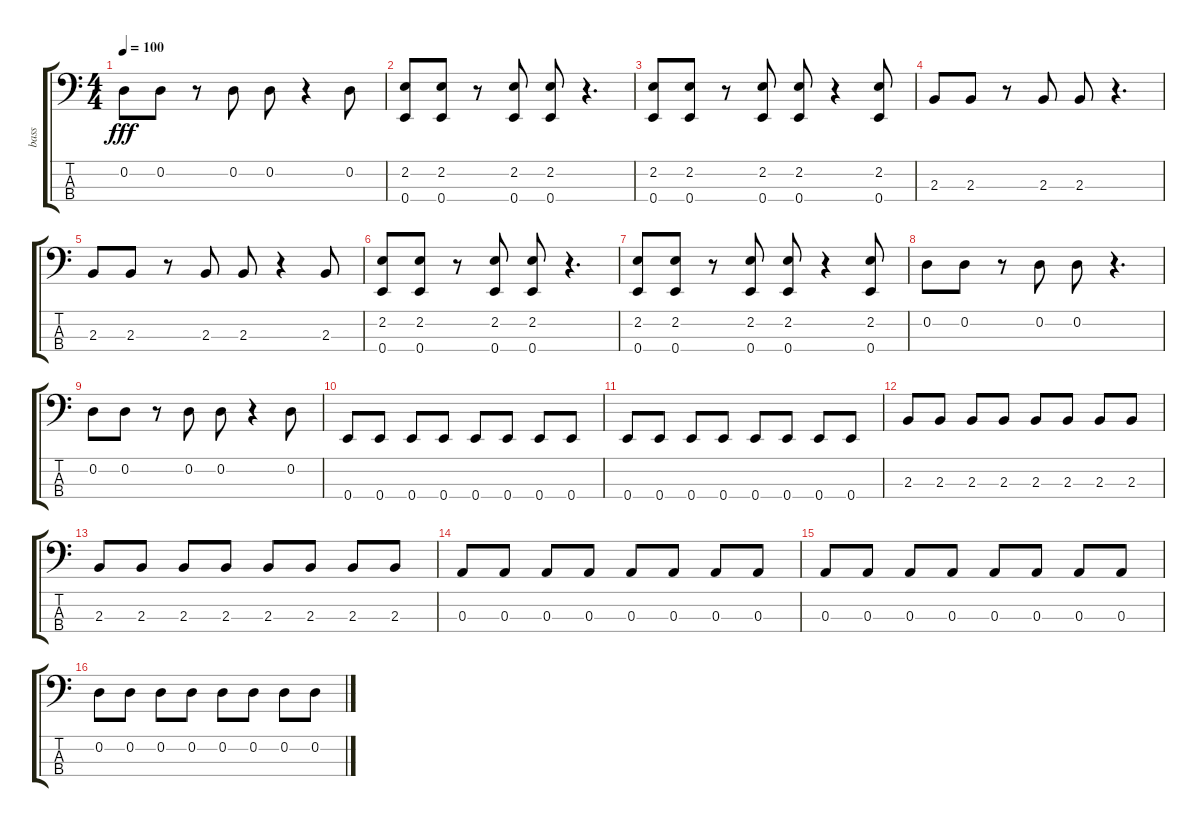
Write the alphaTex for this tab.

\track ("bass" "bass") {instrument acousticbass}
\staff {score tabs}
\tuning (G2 D2 A1 E1) {hide}
\ts (4 4)
\tempo 100
\clef f4
\ks c
0.2.8{dy fff} 0.2.8 r.8 0.2.8 0.2.8 r.4 0.2.8 |
(2.2 0.4).8 (2.2 0.4).8 r.8 (2.2 0.4).8 (2.2 0.4).8 r.4{d} |
(2.2 0.4).8 (2.2 0.4).8 r.8 (2.2 0.4).8 (2.2 0.4).8 r.4 (2.2 0.4).8 |
2.3.8 2.3.8 r.8 2.3.8 2.3.8 r.4{d} |
2.3.8 2.3.8 r.8 2.3.8 2.3.8 r.4 2.3.8 |
(2.2 0.4).8 (2.2 0.4).8 r.8 (2.2 0.4).8 (2.2 0.4).8 r.4{d} |
(2.2 0.4).8 (2.2 0.4).8 r.8 (2.2 0.4).8 (2.2 0.4).8 r.4 (2.2 0.4).8 |
0.2.8 0.2.8 r.8 0.2.8 0.2.8 r.4{d} |
0.2.8 0.2.8 r.8 0.2.8 0.2.8 r.4 0.2.8 |
0.4.8 0.4.8 0.4.8 0.4.8 0.4.8 0.4.8 0.4.8 0.4.8 |
0.4.8 0.4.8 0.4.8 0.4.8 0.4.8 0.4.8 0.4.8 0.4.8 |
2.3.8 2.3.8 2.3.8 2.3.8 2.3.8 2.3.8 2.3.8 2.3.8 |
2.3.8 2.3.8 2.3.8 2.3.8 2.3.8 2.3.8 2.3.8 2.3.8 |
0.3.8 0.3.8 0.3.8 0.3.8 0.3.8 0.3.8 0.3.8 0.3.8 |
0.3.8 0.3.8 0.3.8 0.3.8 0.3.8 0.3.8 0.3.8 0.3.8 |
0.2.8 0.2.8 0.2.8 0.2.8 0.2.8 0.2.8 0.2.8 0.2.8
